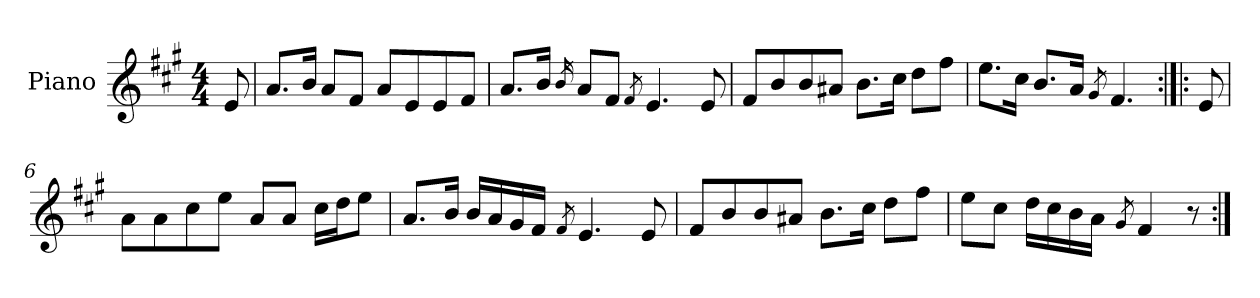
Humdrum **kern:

**kern
*part1
*staff1
*I"Piano
*I'Pno.
*clefG2
*k[f#c#g#]
*M4/4
=
8e/
=1
8.a/L
16b/Jk
8a/L
8f#/J
8a/L
8e/
8e/
8f#/J
=2
8.a/L
16b/Jk
16qb/
8a/L
8f#/J
8qf#/
4.e/
8e/
=3
8f#/L
8b/
8b/
8a#X/J
8.b\L
16cc#\Jk
8dd\L
8ff#\J
=4
8.ee\L
16cc#\Jk
8.b/L
16a/Jk
8qg#/
4.f#/
=5:|!|:
8e/
=6
8a\L
8a\
8cc#\
8ee\J
8a/L
8a/J
16cc#\LL
16dd\J
8ee\J
=7
8.a/L
16b/Jk
16b/LL
16a/
16g#/
16f#/JJ
8qf#/
4.e/
8e/
=8
8f#/L
8b/
8b/
8a#X/J
8.b\L
16cc#\Jk
8dd\L
8ff#\J
=9
8ee\L
8cc#\J
16dd\LL
16cc#\
16b\
16a\JJ
8qg#/
4f#/
8r
=:|!
*-
